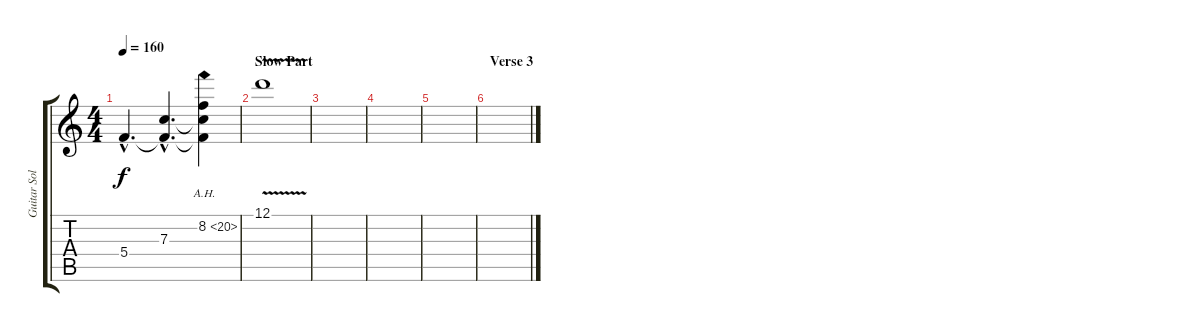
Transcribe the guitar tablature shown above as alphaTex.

\track ("Guitar Solo" "Guitar Sol") {instrument overdrivenguitar}
\staff {score tabs}
\tuning (D4 A3 F3 C3 G2 D2) {hide}
\ts (4 4)
\tempo 160
\clef g2
\ks c
5.4{hac}.4{d dy f} (7.3{hac} 5.4{hac t}).4{d} (8.2{ah 12} 7.3{t} 5.4{t}).4 |
\section ("" "Slow Part")
12.1{v}.1 |
|
|
|
\section ("" "Verse 3")
